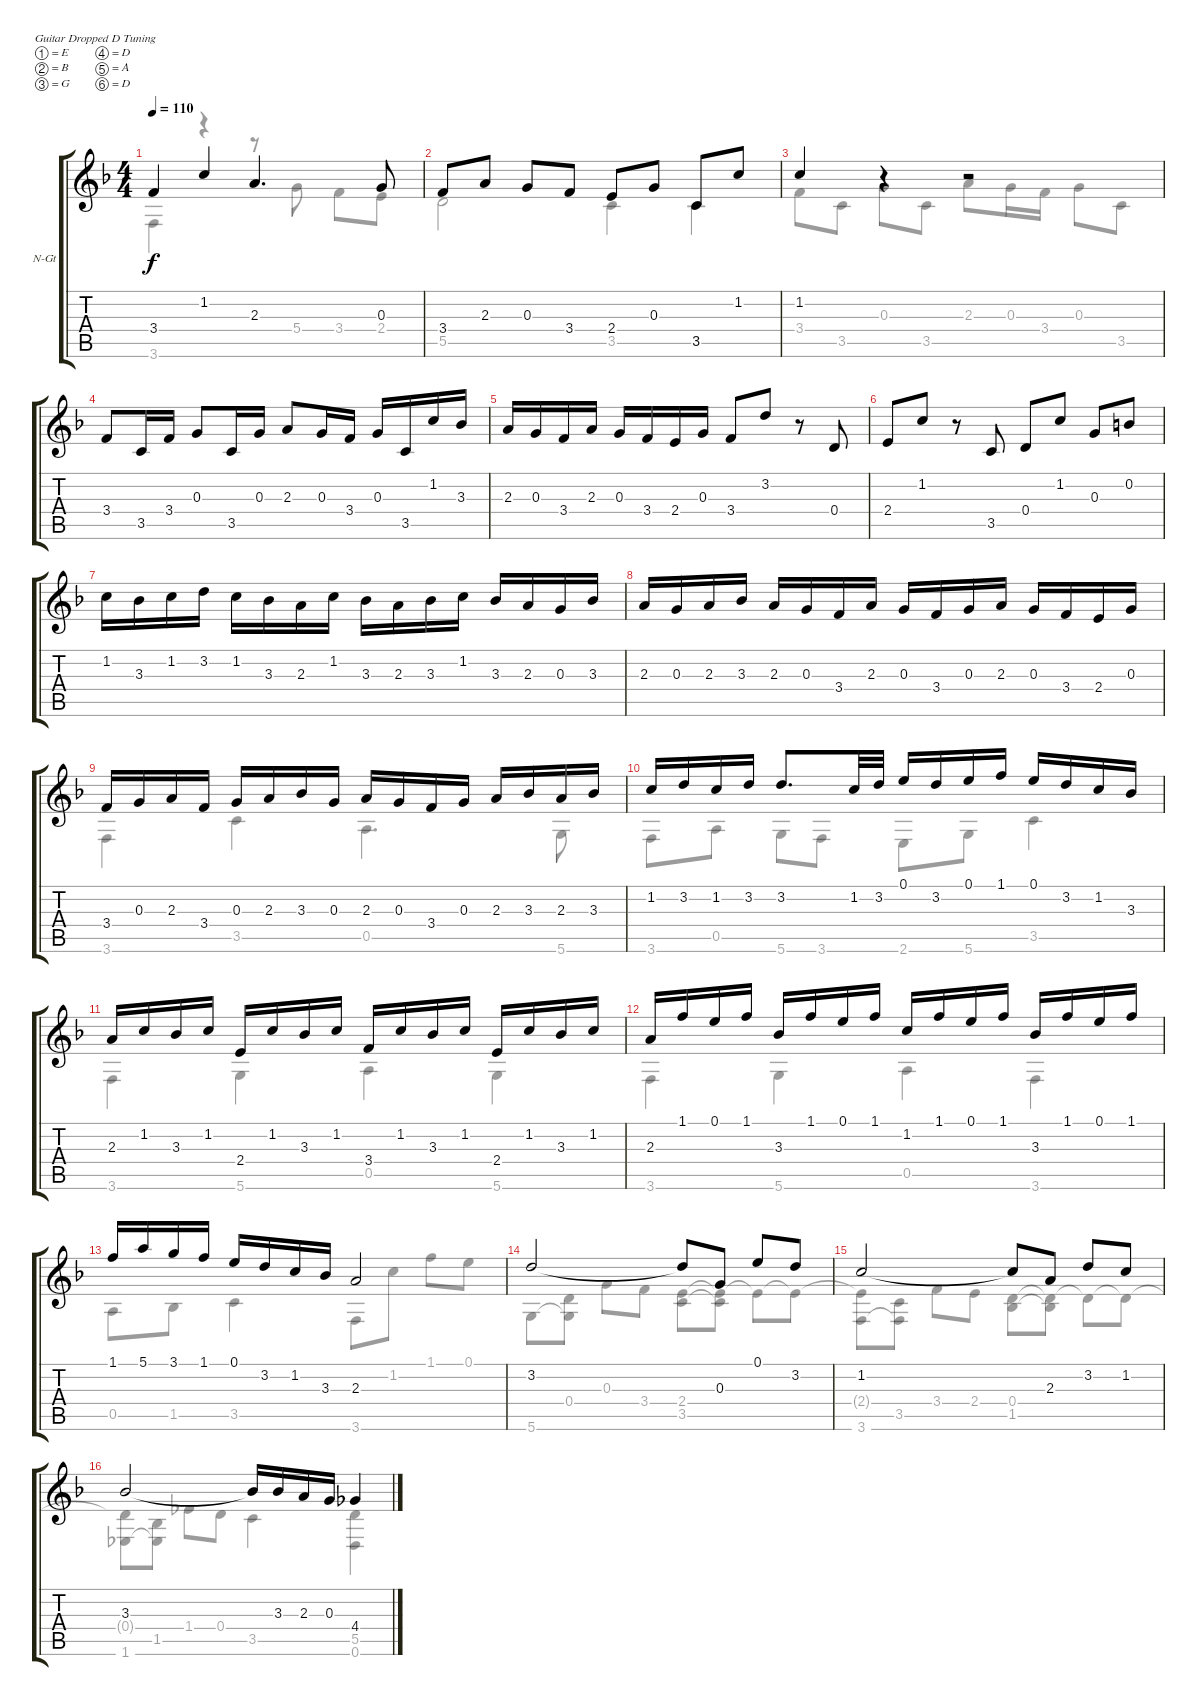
\bracketExtendMode groupsimilarinstruments
\firstSystemTrackNameOrientation horizontal
\otherSystemsTrackNameOrientation horizontal
\track ("Guitar 2" "N-Gt") {instrument acousticguitarnylon}
\staff {score tabs}
\tuning (E4 B3 G3 D3 A2 D2)
\voice
\ts (4 4)
\tempo 110
\clef g2
\ks f
3.4.4{dy f} 1.2.4 2.3.4{d} 0.3.8 |
3.4.8 2.3.8 0.3.8 3.4.8 2.4.8 0.3.8 3.5.8 1.2.8 |
1.2.4 r.4 r.2 |
3.4.8 3.5.16 3.4.16 0.3.8 3.5.16 0.3.16 2.3.8 0.3.16 3.4.16 0.3.16 3.5.16 1.2.16 3.3.16 |
2.3.16 0.3.16 3.4.16 2.3.16 0.3.16 3.4.16 2.4.16 0.3.16 3.4.8 3.2.8 r.8 0.4.8 |
2.4.8 1.2.8 r.8 3.5.8 0.4.8 1.2.8 0.3.8 0.2.8 |
1.2.16 3.3.16 1.2.16 3.2.16 1.2.16 3.3.16 2.3.16 1.2.16 3.3.16 2.3.16 3.3.16 1.2.16 3.3.16 2.3.16 0.3.16 3.3.16 |
2.3.16 0.3.16 2.3.16 3.3.16 2.3.16 0.3.16 3.4.16 2.3.16 0.3.16 3.4.16 0.3.16 2.3.16 0.3.16 3.4.16 2.4.16 0.3.16 |
3.4.16 0.3.16 2.3.16 3.4.16 0.3.16 2.3.16 3.3.16 0.3.16 2.3.16 0.3.16 3.4.16 0.3.16 2.3.16 3.3.16 2.3.16 3.3.16 |
1.2.16 3.2.16 1.2.16 3.2.16 3.2.8{d} 1.2.32 3.2.32 0.1.16 3.2.16 0.1.16 1.1.16 0.1.16 3.2.16 1.2.16 3.3.16 |
2.3.16 1.2.16 3.3.16 1.2.16 2.4.16 1.2.16 3.3.16 1.2.16 3.4.16 1.2.16 3.3.16 1.2.16 2.4.16 1.2.16 3.3.16 1.2.16 |
2.3.16 1.1.16 0.1.16 1.1.16 3.3.16 1.1.16 0.1.16 1.1.16 1.2.16 1.1.16 0.1.16 1.1.16 3.3.16 1.1.16 0.1.16 1.1.16 |
1.1.16 5.1.16 3.1.16 1.1.16 0.1.16 3.2.16 1.2.16 3.3.16 2.3.2 |
3.2.2 3.2{t}.8 0.3.8 0.1.8 3.2.8 |
1.2.2 1.2{t}.8 2.3.8 3.2.8 1.2.8 |
3.3.2 3.3{t}.16 3.3.16 2.3.16 0.3.16 4.4.4
\voice
\clef g2
\ottava regular
\simile none
\ks f
3.6.4{dy f} r.4 r.8 5.4.8 3.4.8 2.4.8 |
5.5.2 3.5.4 3.5.4 |
3.4.8 3.5.8 0.3.8 3.5.8 2.3.8 0.3.16 3.4.16 0.3.8 3.5.8 |
|
|
|
|
|
3.6.4 3.5.4 0.5.4{d} 5.6.8 |
3.6.8 0.5.8 5.6.8 3.6.8 2.6.8 5.6.8 3.5.4 |
3.6.4 5.6.4 0.5.4 5.6.4 |
3.6.4 5.6.4 0.5.4 3.6.4 |
0.5.8 1.5.8 3.5.4 3.6.8 1.2.8 1.1.8 0.1.8 |
5.6.8 (0.4 5.6{t}).8 0.3.8 3.4.8 (2.4 3.5).8 (2.4{t} 3.5{t}).8 2.4{t}.8 2.4{t}.8 |
(2.4{t} 3.6).8 (3.5 3.6{t}).8 3.4.8 2.4.8 (0.4 1.5).8 (0.4{t} 1.5{t}).8 0.4{t}.8 0.4{t}.8 |
(0.4{t} 1.6).8 (1.5 1.6{t}).8 1.4.8 0.4.8 3.5.4 (5.5 0.6).4
